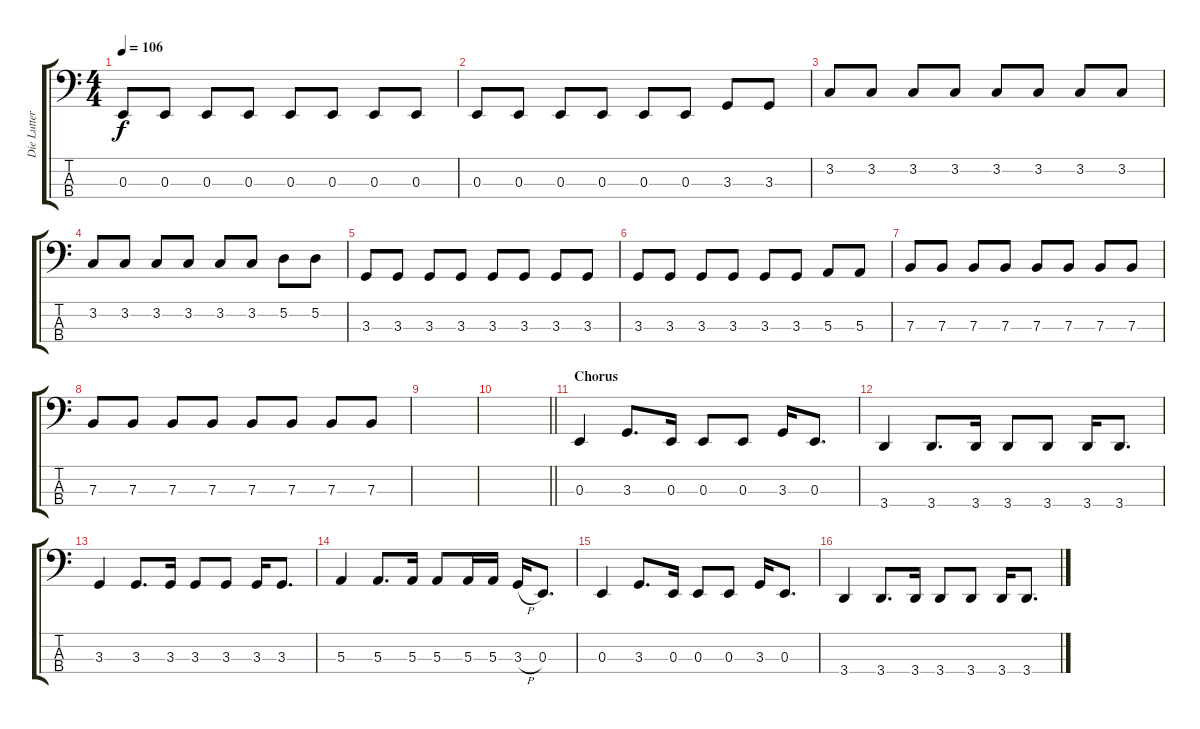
\track ("Die Lutter" "Die Lutter") {instrument electricbasspick}
\staff {score tabs}
\tuning (D2 A1 E1 B0) {hide}
\ts (4 4)
\tempo 106
\clef f4
\ks c
0.3.8{dy f} 0.3.8 0.3.8 0.3.8 0.3.8 0.3.8 0.3.8 0.3.8 |
0.3.8 0.3.8 0.3.8 0.3.8 0.3.8 0.3.8 3.3.8 3.3.8 |
3.2.8 3.2.8 3.2.8 3.2.8 3.2.8 3.2.8 3.2.8 3.2.8 |
3.2.8 3.2.8 3.2.8 3.2.8 3.2.8 3.2.8 5.2.8 5.2.8 |
3.3.8 3.3.8 3.3.8 3.3.8 3.3.8 3.3.8 3.3.8 3.3.8 |
3.3.8 3.3.8 3.3.8 3.3.8 3.3.8 3.3.8 5.3.8 5.3.8 |
7.3.8 7.3.8 7.3.8 7.3.8 7.3.8 7.3.8 7.3.8 7.3.8 |
7.3.8 7.3.8 7.3.8 7.3.8 7.3.8 7.3.8 7.3.8 7.3.8 |
|
\barLineRight lightlight
|
\section ("" "Chorus")
0.3.4 3.3.8{d} 0.3.16 0.3.8 0.3.8 3.3.16 0.3.8{d} |
3.4.4 3.4.8{d} 3.4.16 3.4.8 3.4.8 3.4.16 3.4.8{d} |
3.3.4 3.3.8{d} 3.3.16 3.3.8 3.3.8 3.3.16 3.3.8{d} |
5.3.4 5.3.8{d} 5.3.16 5.3.8 5.3.16 5.3.16 3.3{h}.16 0.3.8{d} |
0.3.4 3.3.8{d} 0.3.16 0.3.8 0.3.8 3.3.16 0.3.8{d} |
3.4.4 3.4.8{d} 3.4.16 3.4.8 3.4.8 3.4.16 3.4.8{d}
